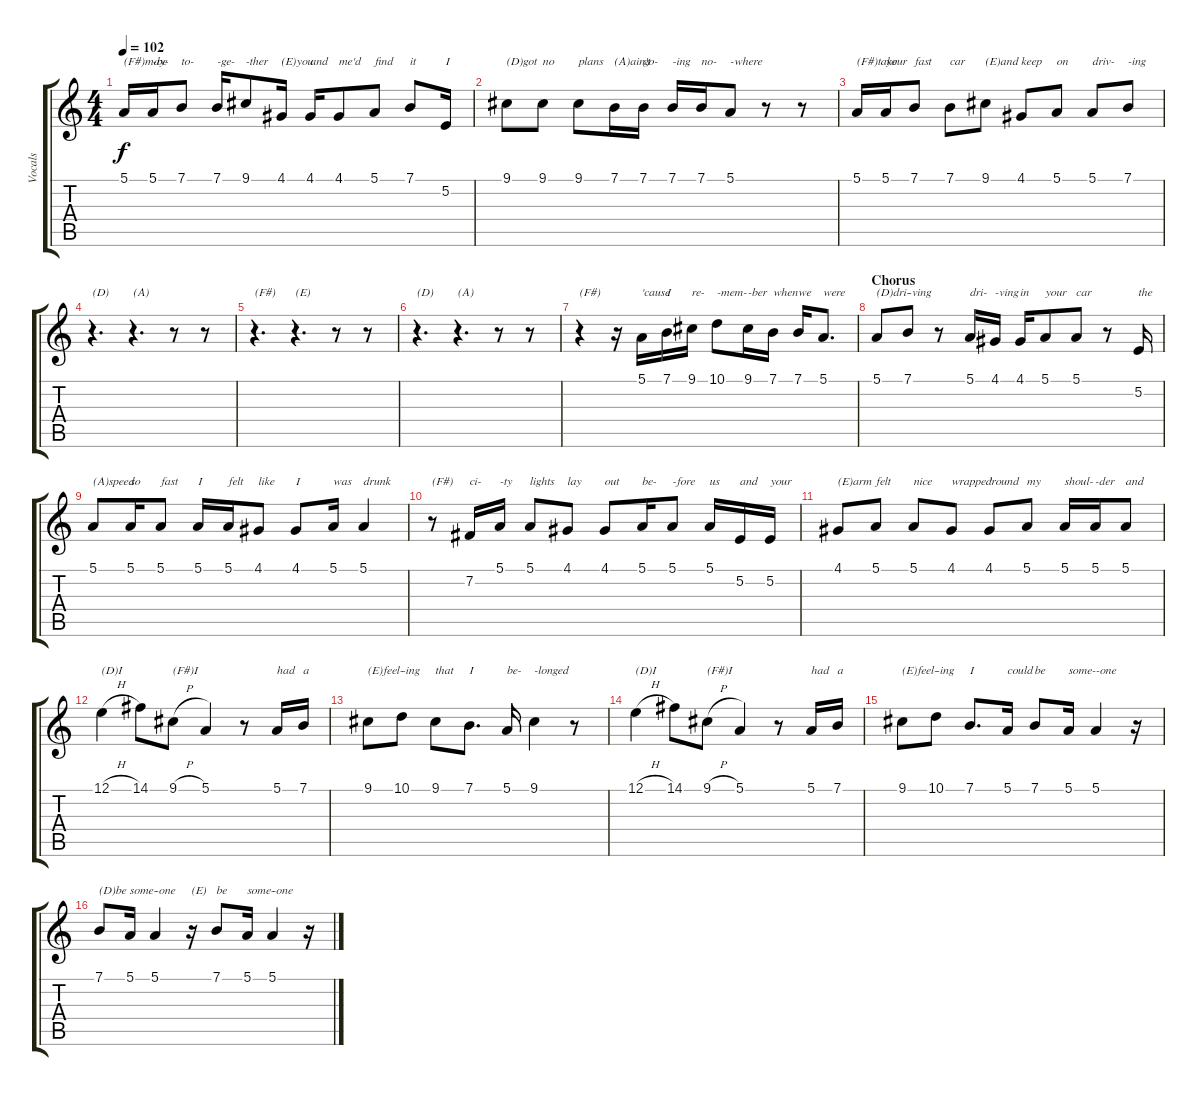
\track ("Vocals" "Vocals") {instrument steeldrums}
\staff {score tabs}
\tuning (E4 B3 G3 D3 A2 E2) {hide}
\ts (4 4)
\tempo 102
\clef g2
\ks c
5.1.16{txt "(F#)may-" dy f} 5.1.16{txt "-be"} 7.1.8{txt "to-"} 7.1.16{txt "-ge-"} 9.1.8{txt "-ther"} 4.1.16{txt "(E)you"} 4.1.16{txt "and"} 4.1.8{txt "me'd"} 5.1.8{txt "find"} 7.1.8{txt "it"} 5.2.16{txt "I"} |
9.1.8{txt "(D)got"} 9.1.8{txt "no"} 9.1.8{txt "plans"} 7.1.16{txt "(A)ain't"} 7.1.16{txt "go-"} 7.1.16{txt "-ing"} 7.1.16{txt "no-"} 5.1.8{txt "-where"} r.8 r.8 |
5.1.16{txt "(F#)take"} 5.1.16{txt "your"} 7.1.8{txt "fast"} 7.1.8{txt "car"} 9.1.8{txt "(E)and"} 4.1.8{txt "keep"} 5.1.8{txt "on"} 5.1.8{txt "driv-"} 7.1.8{txt "-ing"} |
r.4{d txt "(D)"} r.4{d txt "(A)"} r.8 r.8 |
r.4{d txt "(F#)"} r.4{d txt "(E)"} r.8 r.8 |
r.4{d txt "(D)"} r.4{d txt "(A)"} r.8 r.8 |
r.4{txt "(F#)"} r.16 5.1.16{txt "'cause"} 7.1.16{txt "I"} 9.1.16{txt "re-"} 10.1.8{txt "-mem-"} 9.1.16{txt "-ber"} 7.1.16{txt "when"} 7.1.16{txt "we"} 5.1.8{d txt "were"} |
\section ("" "Chorus")
5.1.8{txt "(D)dri-"} 7.1.8{txt "-ving"} r.8 5.1.16{txt "dri-"} 4.1.16{txt "-ving"} 4.1.16{txt "in"} 5.1.8{txt "your"} 5.1.8{txt "car"} r.8 5.2.16{txt "the"} |
5.1.8{txt "(A)speed"} 5.1.16{txt "so"} 5.1.8{txt "fast"} 5.1.16{txt "I"} 5.1.16{txt "felt"} 4.1.8{txt "like"} 4.1.8{txt "I"} 5.1.16{txt "was"} 5.1.4{txt "drunk"} |
r.8{txt "(F#)"} 7.2.16{txt "ci-"} 5.1.16{txt "-ty"} 5.1.8{txt "lights"} 4.1.8{txt "lay"} 4.1.8{txt "out"} 5.1.16{txt "be-"} 5.1.8{txt "-fore"} 5.1.16{txt "us"} 5.2.16{txt "and"} 5.2.16{txt "your"} |
4.1.8{txt "(E)arm"} 5.1.8{txt "felt"} 5.1.8{txt "nice"} 4.1.8{txt "wrapped"} 4.1.8{txt "'round"} 5.1.8{txt "my"} 5.1.16{txt "shoul-"} 5.1.16{txt "-der"} 5.1.8{txt "and"} |
12.1{h}.4{txt "(D)I"} 14.1.8 9.1{h}.8{txt "(F#)I"} 5.1.4 r.8 5.1.16{txt "had"} 7.1.16{txt "a"} |
9.1.8{txt "(E)feel-"} 10.1.8{txt "-ing"} 9.1.8{txt "that"} 7.1.8{d txt "I"} 5.1.16{txt "be-"} 9.1.4{txt "-longed"} r.8 |
12.1{h}.4{txt "(D)I"} 14.1.8 9.1{h}.8{txt "(F#)I"} 5.1.4 r.8 5.1.16{txt "had"} 7.1.16{txt "a"} |
9.1.8{txt "(E)feel-"} 10.1.8{txt "-ing"} 7.1.8{d txt "I"} 5.1.16{txt "could"} 7.1.8{txt "be"} 5.1.16{txt "some-"} 5.1.4{txt "-one"} r.16 |
7.1.8{txt "(D)be"} 5.1.16{txt "some-"} 5.1.4{txt "-one"} r.16{txt "(E)"} 7.1.8{txt "be"} 5.1.16{txt "some-"} 5.1.4{txt "-one"} r.16
